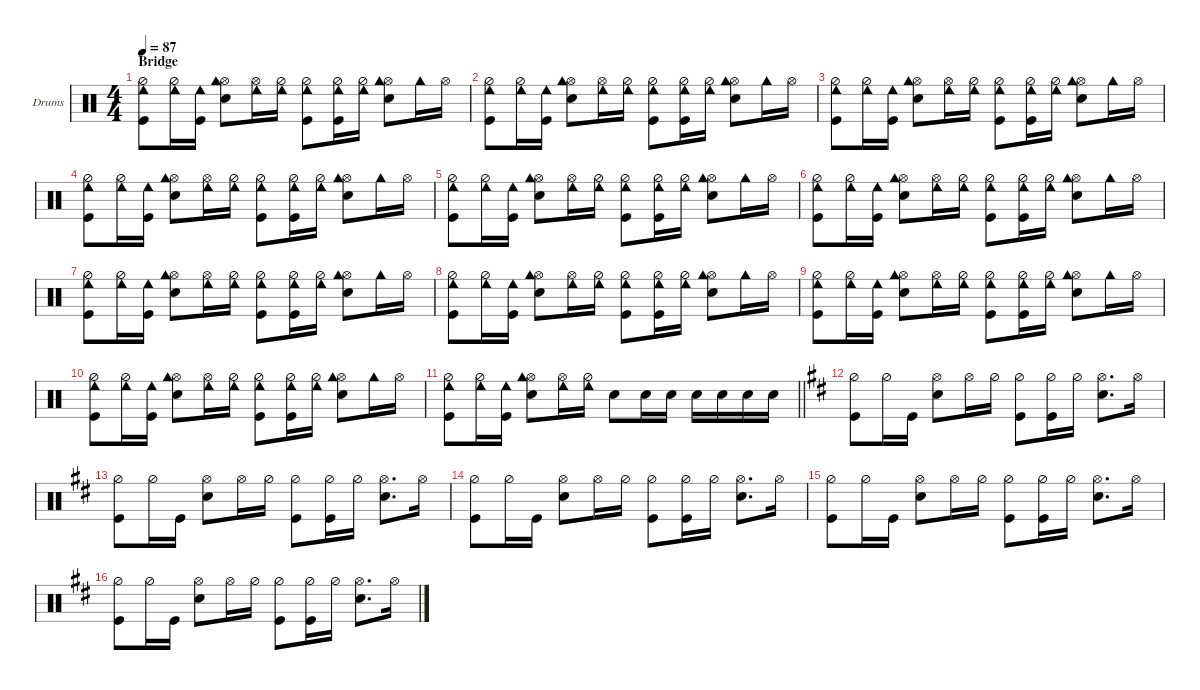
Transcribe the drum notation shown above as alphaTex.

\hideDynamics
\bracketExtendMode groupsimilarinstruments
\firstSystemTrackNameOrientation horizontal
\otherSystemsTrackNameOrientation horizontal
\track ("Drumkit" "Drums") {multiBarRest instrument percussion}
\staff {score}
\articulation defaults
\ts (4 4)
\section ("" "Bridge")
\tempo 87
\clef neutral
\ks c
("Kick (hit)" "Hi-Hat (half)" "Cowbell low (hit)").8{dy pp} ("Hi-Hat (half)" "Cowbell low (hit)").16 ("Kick (hit)" "Cowbell low (hit)").16 ("Snare (hit) 2" "Hi-Hat (open)" "Cowbell high (hit)").8 ("Hi-Hat (open)" "Cowbell low (hit)").16 ("Hi-Hat (half)" "Cowbell low (hit)").16 ("Kick (hit)" "Hi-Hat (half)" "Cowbell low (hit)").8 ("Kick (hit)" "Hi-Hat (half)" "Cowbell low (hit)").16 ("Hi-Hat (half)" "Cowbell low (hit)").16 ("Hi-Hat (open)" "Snare (hit) 2" "Cowbell high (hit)").8 "Cowbell high (hit)".16 "Hi-Hat (open)".16 |
("Kick (hit)" "Hi-Hat (half)" "Cowbell low (hit)").8 ("Hi-Hat (half)" "Cowbell low (hit)").16 ("Kick (hit)" "Cowbell low (hit)").16 ("Snare (hit) 2" "Hi-Hat (open)" "Cowbell high (hit)").8 ("Hi-Hat (open)" "Cowbell low (hit)").16 ("Hi-Hat (half)" "Cowbell low (hit)").16 ("Kick (hit)" "Hi-Hat (half)" "Cowbell low (hit)").8 ("Kick (hit)" "Hi-Hat (half)" "Cowbell low (hit)").16 ("Hi-Hat (half)" "Cowbell low (hit)").16 ("Hi-Hat (open)" "Snare (hit) 2" "Cowbell high (hit)").8 "Cowbell high (hit)".16 "Hi-Hat (open)".16 |
("Kick (hit)" "Hi-Hat (half)" "Cowbell low (hit)").8 ("Hi-Hat (half)" "Cowbell low (hit)").16 ("Kick (hit)" "Cowbell low (hit)").16 ("Snare (hit) 2" "Hi-Hat (open)" "Cowbell high (hit)").8 ("Hi-Hat (open)" "Cowbell low (hit)").16 ("Hi-Hat (half)" "Cowbell low (hit)").16 ("Kick (hit)" "Hi-Hat (half)" "Cowbell low (hit)").8 ("Kick (hit)" "Hi-Hat (half)" "Cowbell low (hit)").16 ("Hi-Hat (half)" "Cowbell low (hit)").16 ("Hi-Hat (open)" "Snare (hit) 2" "Cowbell high (hit)").8 "Cowbell high (hit)".16 "Hi-Hat (open)".16 |
("Kick (hit)" "Hi-Hat (half)" "Cowbell low (hit)").8 ("Hi-Hat (half)" "Cowbell low (hit)").16 ("Kick (hit)" "Cowbell low (hit)").16 ("Snare (hit) 2" "Hi-Hat (open)" "Cowbell high (hit)").8 ("Hi-Hat (open)" "Cowbell low (hit)").16 ("Hi-Hat (half)" "Cowbell low (hit)").16 ("Kick (hit)" "Hi-Hat (half)" "Cowbell low (hit)").8 ("Kick (hit)" "Hi-Hat (half)" "Cowbell low (hit)").16 ("Hi-Hat (half)" "Cowbell low (hit)").16 ("Hi-Hat (open)" "Snare (hit) 2" "Cowbell high (hit)").8 "Cowbell high (hit)".16 "Hi-Hat (open)".16 |
("Kick (hit)" "Hi-Hat (half)" "Cowbell low (hit)").8 ("Hi-Hat (half)" "Cowbell low (hit)").16 ("Kick (hit)" "Cowbell low (hit)").16 ("Snare (hit) 2" "Hi-Hat (open)" "Cowbell high (hit)").8 ("Hi-Hat (open)" "Cowbell low (hit)").16 ("Hi-Hat (half)" "Cowbell low (hit)").16 ("Kick (hit)" "Hi-Hat (half)" "Cowbell low (hit)").8 ("Kick (hit)" "Hi-Hat (half)" "Cowbell low (hit)").16 ("Hi-Hat (half)" "Cowbell low (hit)").16 ("Hi-Hat (open)" "Snare (hit) 2" "Cowbell high (hit)").8 "Cowbell high (hit)".16 "Hi-Hat (open)".16 |
("Kick (hit)" "Hi-Hat (half)" "Cowbell low (hit)").8 ("Hi-Hat (half)" "Cowbell low (hit)").16 ("Kick (hit)" "Cowbell low (hit)").16 ("Snare (hit) 2" "Hi-Hat (open)" "Cowbell high (hit)").8 ("Hi-Hat (open)" "Cowbell low (hit)").16 ("Hi-Hat (half)" "Cowbell low (hit)").16 ("Kick (hit)" "Hi-Hat (half)" "Cowbell low (hit)").8 ("Kick (hit)" "Hi-Hat (half)" "Cowbell low (hit)").16 ("Hi-Hat (half)" "Cowbell low (hit)").16 ("Hi-Hat (open)" "Snare (hit) 2" "Cowbell high (hit)").8 "Cowbell high (hit)".16 "Hi-Hat (open)".16 |
("Kick (hit)" "Hi-Hat (half)" "Cowbell low (hit)").8 ("Hi-Hat (half)" "Cowbell low (hit)").16 ("Kick (hit)" "Cowbell low (hit)").16 ("Snare (hit) 2" "Hi-Hat (open)" "Cowbell high (hit)").8 ("Hi-Hat (open)" "Cowbell low (hit)").16 ("Hi-Hat (half)" "Cowbell low (hit)").16 ("Kick (hit)" "Hi-Hat (half)" "Cowbell low (hit)").8 ("Kick (hit)" "Hi-Hat (half)" "Cowbell low (hit)").16 ("Hi-Hat (half)" "Cowbell low (hit)").16 ("Hi-Hat (open)" "Snare (hit) 2" "Cowbell high (hit)").8 "Cowbell high (hit)".16 "Hi-Hat (open)".16 |
("Kick (hit)" "Hi-Hat (half)" "Cowbell low (hit)").8 ("Hi-Hat (half)" "Cowbell low (hit)").16 ("Kick (hit)" "Cowbell low (hit)").16 ("Snare (hit) 2" "Hi-Hat (open)" "Cowbell high (hit)").8 ("Hi-Hat (open)" "Cowbell low (hit)").16 ("Hi-Hat (half)" "Cowbell low (hit)").16 ("Kick (hit)" "Hi-Hat (half)" "Cowbell low (hit)").8 ("Kick (hit)" "Hi-Hat (half)" "Cowbell low (hit)").16 ("Hi-Hat (half)" "Cowbell low (hit)").16 ("Hi-Hat (open)" "Snare (hit) 2" "Cowbell high (hit)").8 "Cowbell high (hit)".16 "Hi-Hat (open)".16 |
("Kick (hit)" "Hi-Hat (half)" "Cowbell low (hit)").8 ("Hi-Hat (half)" "Cowbell low (hit)").16 ("Kick (hit)" "Cowbell low (hit)").16 ("Snare (hit) 2" "Hi-Hat (open)" "Cowbell high (hit)").8 ("Hi-Hat (open)" "Cowbell low (hit)").16 ("Hi-Hat (half)" "Cowbell low (hit)").16 ("Kick (hit)" "Hi-Hat (half)" "Cowbell low (hit)").8 ("Kick (hit)" "Hi-Hat (half)" "Cowbell low (hit)").16 ("Hi-Hat (half)" "Cowbell low (hit)").16 ("Hi-Hat (open)" "Snare (hit) 2" "Cowbell high (hit)").8 "Cowbell high (hit)".16 "Hi-Hat (open)".16 |
("Kick (hit)" "Hi-Hat (half)" "Cowbell low (hit)").8 ("Hi-Hat (half)" "Cowbell low (hit)").16 ("Kick (hit)" "Cowbell low (hit)").16 ("Snare (hit) 2" "Hi-Hat (open)" "Cowbell high (hit)").8 ("Hi-Hat (open)" "Cowbell low (hit)").16 ("Hi-Hat (half)" "Cowbell low (hit)").16 ("Kick (hit)" "Hi-Hat (half)" "Cowbell low (hit)").8 ("Kick (hit)" "Hi-Hat (half)" "Cowbell low (hit)").16 ("Hi-Hat (half)" "Cowbell low (hit)").16 ("Hi-Hat (open)" "Snare (hit) 2" "Cowbell high (hit)").8 "Cowbell high (hit)".16 "Hi-Hat (open)".16 |
\barLineRight lightlight
("Kick (hit)" "Hi-Hat (half)" "Cowbell low (hit)").8 ("Hi-Hat (half)" "Cowbell low (hit)").16 ("Kick (hit)" "Cowbell low (hit)").16 ("Snare (hit) 2" "Hi-Hat (open)" "Cowbell high (hit)").8 ("Hi-Hat (open)" "Cowbell low (hit)").16 ("Hi-Hat (half)" "Cowbell low (hit)").16 "Snare (hit) 2".8 "Snare (hit) 2".16 "Snare (hit) 2".16 "Snare (hit) 2".16 "Snare (hit) 2".16 "Snare (hit) 2".16 "Snare (hit) 2".16 |
\ks d
("Kick (hit)" "Hi-Hat (half)").8 "Hi-Hat (half)".16 "Kick (hit)".16 ("Snare (hit) 2" "Hi-Hat (open)").8 "Hi-Hat (open)".16 "Hi-Hat (half)".16 ("Kick (hit)" "Hi-Hat (half)").8 ("Kick (hit)" "Hi-Hat (half)").16 "Hi-Hat (half)".16 ("Hi-Hat (open)" "Snare (hit) 2").8{d} "Hi-Hat (open)".16 |
("Kick (hit)" "Hi-Hat (half)").8 "Hi-Hat (half)".16 "Kick (hit)".16 ("Snare (hit) 2" "Hi-Hat (open)").8 "Hi-Hat (open)".16 "Hi-Hat (half)".16 ("Kick (hit)" "Hi-Hat (half)").8 ("Kick (hit)" "Hi-Hat (half)").16 "Hi-Hat (half)".16 ("Hi-Hat (open)" "Snare (hit) 2").8{d} "Hi-Hat (open)".16 |
("Kick (hit)" "Hi-Hat (half)").8 "Hi-Hat (half)".16 "Kick (hit)".16 ("Snare (hit) 2" "Hi-Hat (open)").8 "Hi-Hat (open)".16 "Hi-Hat (half)".16 ("Kick (hit)" "Hi-Hat (half)").8 ("Kick (hit)" "Hi-Hat (half)").16 "Hi-Hat (half)".16 ("Hi-Hat (open)" "Snare (hit) 2").8{d} "Hi-Hat (open)".16 |
("Kick (hit)" "Hi-Hat (half)").8 "Hi-Hat (half)".16 "Kick (hit)".16 ("Snare (hit) 2" "Hi-Hat (open)").8 "Hi-Hat (open)".16 "Hi-Hat (half)".16 ("Kick (hit)" "Hi-Hat (half)").8 ("Kick (hit)" "Hi-Hat (half)").16 "Hi-Hat (half)".16 ("Hi-Hat (open)" "Snare (hit) 2").8{d} "Hi-Hat (open)".16 |
("Kick (hit)" "Hi-Hat (half)").8 "Hi-Hat (half)".16 "Kick (hit)".16 ("Snare (hit) 2" "Hi-Hat (open)").8 "Hi-Hat (open)".16 "Hi-Hat (half)".16 ("Kick (hit)" "Hi-Hat (half)").8 ("Kick (hit)" "Hi-Hat (half)").16 "Hi-Hat (half)".16 ("Hi-Hat (open)" "Snare (hit) 2").8{d} "Hi-Hat (open)".16
